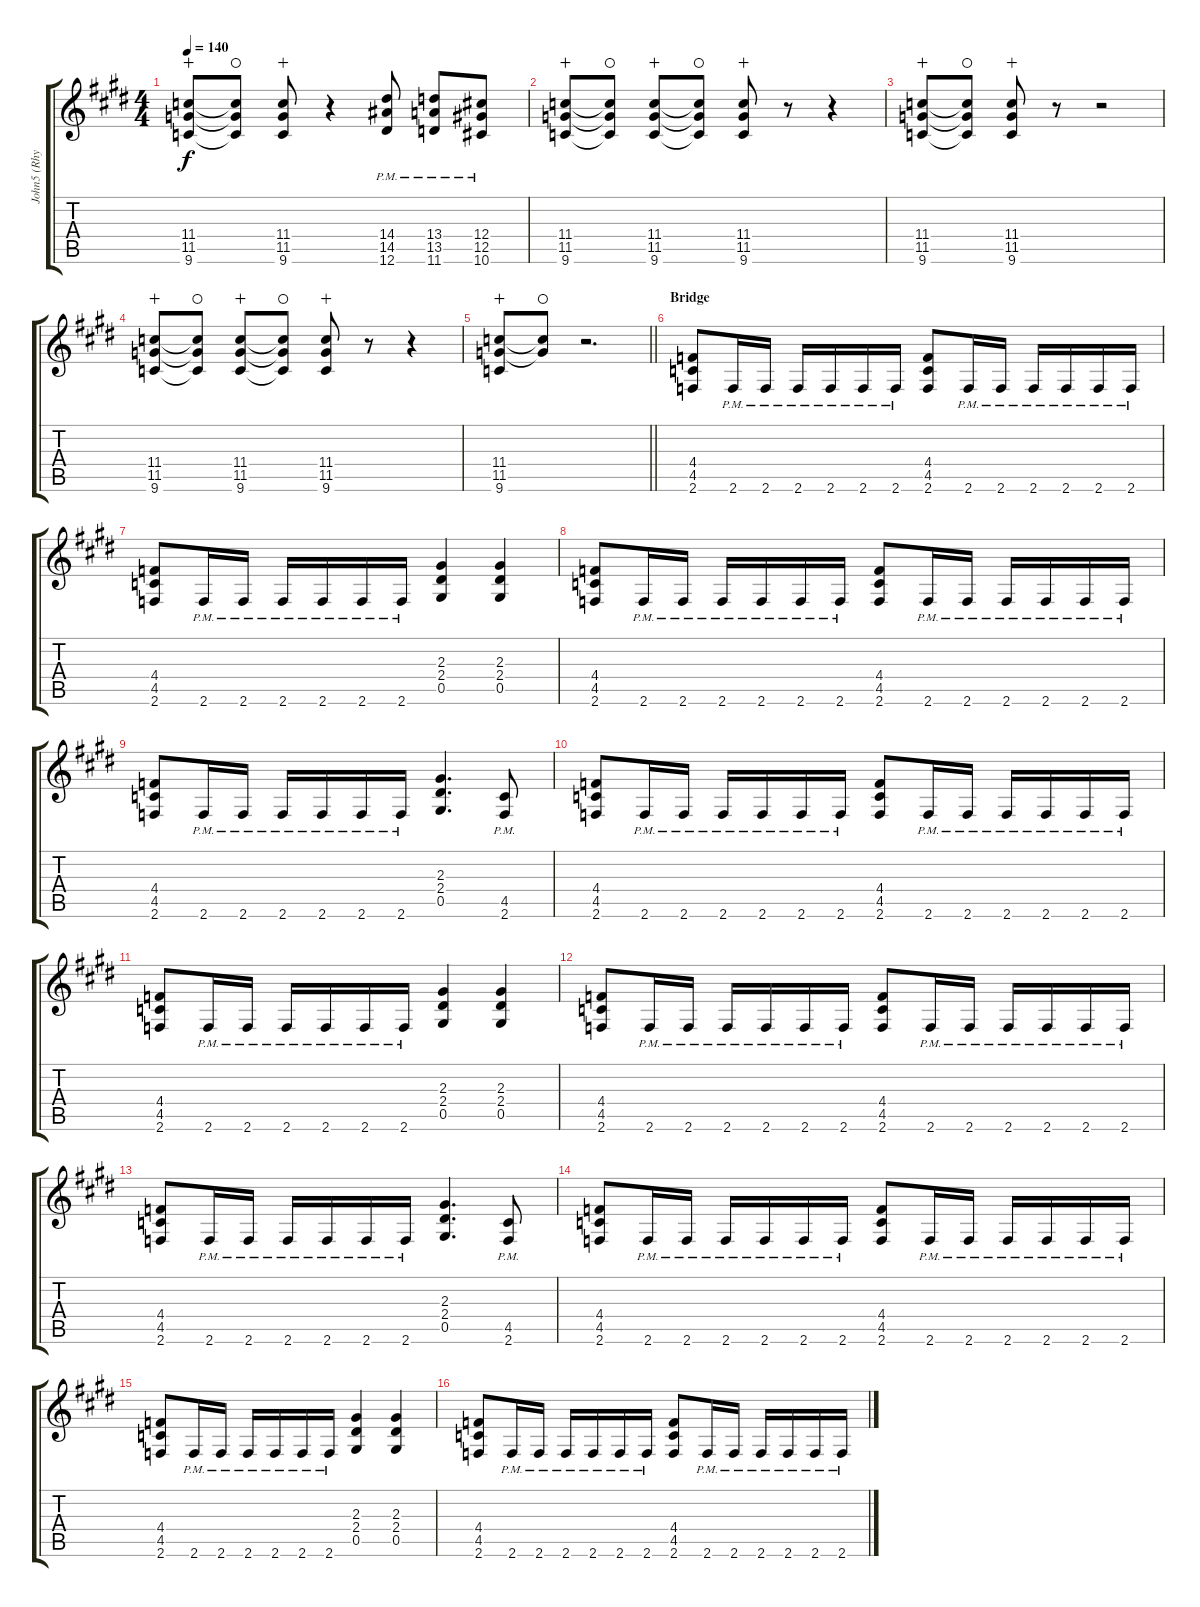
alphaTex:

\track ("John5 (Rhythm)" "John5 (Rhy") {instrument overdrivenguitar}
\staff {score tabs}
\tuning (Eb4 Bb3 Gb3 Db3 Ab2 Eb2) {hide}
\ts (4 4)
\tempo 140
\clef g2
\ks e
(11.4 11.5 9.6).8{dy f wahc} (11.4{t} 11.5{t} 9.6{t}).8{waho} (11.4 11.5 9.6).8{wahc} r.4 (14.4{pm} 14.5{pm} 12.6{pm}).8 (13.4{pm} 13.5{pm} 11.6{pm}).8 (12.4{pm} 12.5{pm} 10.6{pm}).8 |
(11.4 11.5 9.6).8{wahc} (11.4{t} 11.5{t} 9.6{t}).8{waho} (11.4 11.5 9.6).8{wahc} (11.4{t} 11.5{t} 9.6{t}).8{waho} (11.4 11.5 9.6).8{wahc} r.8 r.4 |
(11.4 11.5 9.6).8{wahc} (11.4{t} 11.5{t} 9.6{t}).8{waho} (11.4 11.5 9.6).8{wahc} r.8 r.2 |
(11.4 11.5 9.6).8{wahc} (11.4{t} 11.5{t} 9.6{t}).8{waho} (11.4 11.5 9.6).8{wahc} (11.4{t} 11.5{t} 9.6{t}).8{waho} (11.4 11.5 9.6).8{wahc} r.8 r.4 |
\barLineRight lightlight
(11.4 11.5 9.6).8{wahc} (11.4{t} 11.5{t}).8{waho} r.2{d} |
\section ("" "Bridge")
(4.4 4.5 2.6).8 2.6{pm}.16 2.6{pm}.16 2.6{pm}.16 2.6{pm}.16 2.6{pm}.16 2.6{pm}.16 (4.4 4.5 2.6).8 2.6{pm}.16 2.6{pm}.16 2.6{pm}.16 2.6{pm}.16 2.6{pm}.16 2.6{pm}.16 |
(4.4 4.5 2.6).8 2.6{pm}.16 2.6{pm}.16 2.6{pm}.16 2.6{pm}.16 2.6{pm}.16 2.6{pm}.16 (2.3 2.4 0.5).4 (2.3 2.4 0.5).4 |
(4.4 4.5 2.6).8 2.6{pm}.16 2.6{pm}.16 2.6{pm}.16 2.6{pm}.16 2.6{pm}.16 2.6{pm}.16 (4.4 4.5 2.6).8 2.6{pm}.16 2.6{pm}.16 2.6{pm}.16 2.6{pm}.16 2.6{pm}.16 2.6{pm}.16 |
(4.4 4.5 2.6).8 2.6{pm}.16 2.6{pm}.16 2.6{pm}.16 2.6{pm}.16 2.6{pm}.16 2.6{pm}.16 (2.3 2.4 0.5).4{d} (4.5{pm} 2.6{pm}).8 |
(4.4 4.5 2.6).8 2.6{pm}.16 2.6{pm}.16 2.6{pm}.16 2.6{pm}.16 2.6{pm}.16 2.6{pm}.16 (4.4 4.5 2.6).8 2.6{pm}.16 2.6{pm}.16 2.6{pm}.16 2.6{pm}.16 2.6{pm}.16 2.6{pm}.16 |
(4.4 4.5 2.6).8 2.6{pm}.16 2.6{pm}.16 2.6{pm}.16 2.6{pm}.16 2.6{pm}.16 2.6{pm}.16 (2.3 2.4 0.5).4 (2.3 2.4 0.5).4 |
(4.4 4.5 2.6).8 2.6{pm}.16 2.6{pm}.16 2.6{pm}.16 2.6{pm}.16 2.6{pm}.16 2.6{pm}.16 (4.4 4.5 2.6).8 2.6{pm}.16 2.6{pm}.16 2.6{pm}.16 2.6{pm}.16 2.6{pm}.16 2.6{pm}.16 |
(4.4 4.5 2.6).8 2.6{pm}.16 2.6{pm}.16 2.6{pm}.16 2.6{pm}.16 2.6{pm}.16 2.6{pm}.16 (2.3 2.4 0.5).4{d} (4.5{pm} 2.6{pm}).8 |
(4.4 4.5 2.6).8 2.6{pm}.16 2.6{pm}.16 2.6{pm}.16 2.6{pm}.16 2.6{pm}.16 2.6{pm}.16 (4.4 4.5 2.6).8 2.6{pm}.16 2.6{pm}.16 2.6{pm}.16 2.6{pm}.16 2.6{pm}.16 2.6{pm}.16 |
(4.4 4.5 2.6).8 2.6{pm}.16 2.6{pm}.16 2.6{pm}.16 2.6{pm}.16 2.6{pm}.16 2.6{pm}.16 (2.3 2.4 0.5).4 (2.3 2.4 0.5).4 |
(4.4 4.5 2.6).8 2.6{pm}.16 2.6{pm}.16 2.6{pm}.16 2.6{pm}.16 2.6{pm}.16 2.6{pm}.16 (4.4 4.5 2.6).8 2.6{pm}.16 2.6{pm}.16 2.6{pm}.16 2.6{pm}.16 2.6{pm}.16 2.6{pm}.16
